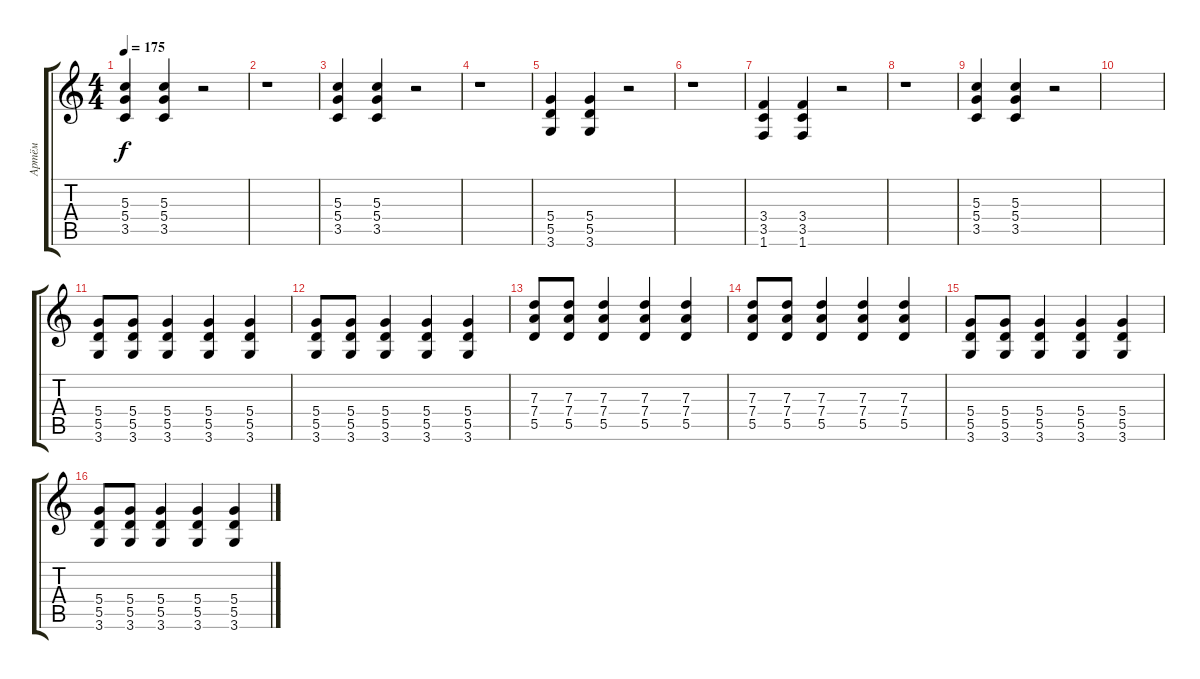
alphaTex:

\track ("Артём" "Артём") {instrument overdrivenguitar}
\staff {score tabs}
\tuning (E4 B3 G3 D3 A2 E2) {hide}
\ts (4 4)
\tempo 175
\clef g2
\ks c
(5.3 5.4 3.5).4{dy f} (5.3 5.4 3.5).4 r.2 |
r.1 |
(5.3 5.4 3.5).4 (5.3 5.4 3.5).4 r.2 |
r.1 |
(5.4 5.5 3.6).4 (5.4 5.5 3.6).4 r.2 |
r.1 |
(3.4 3.5 1.6).4 (3.4 3.5 1.6).4 r.2 |
r.1 |
(5.3 5.4 3.5).4 (5.3 5.4 3.5).4 r.2 |
|
(5.4 5.5 3.6).8 (5.4 5.5 3.6).8 (5.4 5.5 3.6).4 (5.4 5.5 3.6).4 (5.4 5.5 3.6).4 |
(5.4 5.5 3.6).8 (5.4 5.5 3.6).8 (5.4 5.5 3.6).4 (5.4 5.5 3.6).4 (5.4 5.5 3.6).4 |
(7.3 7.4 5.5).8 (7.3 7.4 5.5).8 (7.3 7.4 5.5).4 (7.3 7.4 5.5).4 (7.3 7.4 5.5).4 |
(7.3 7.4 5.5).8 (7.3 7.4 5.5).8 (7.3 7.4 5.5).4 (7.3 7.4 5.5).4 (7.3 7.4 5.5).4 |
(5.4 5.5 3.6).8 (5.4 5.5 3.6).8 (5.4 5.5 3.6).4 (5.4 5.5 3.6).4 (5.4 5.5 3.6).4 |
(5.4 5.5 3.6).8 (5.4 5.5 3.6).8 (5.4 5.5 3.6).4 (5.4 5.5 3.6).4 (5.4 5.5 3.6).4
